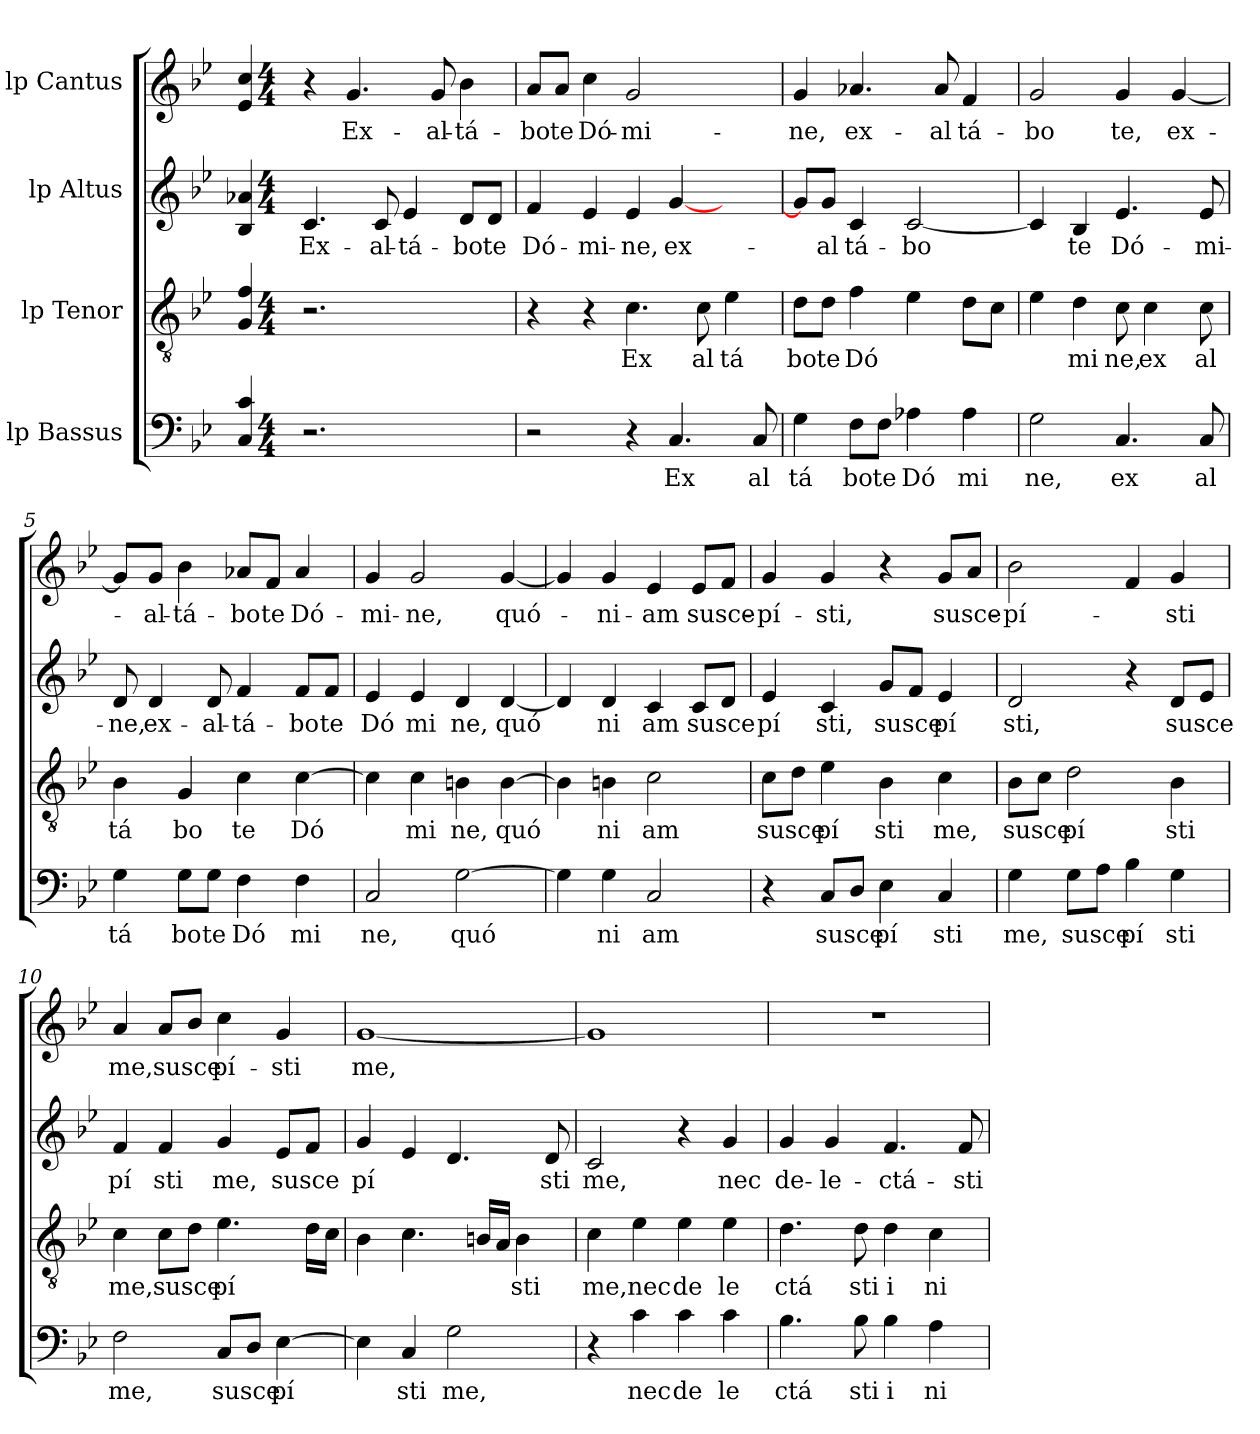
**kern	**text	**kern	**text	**kern	**text	**kern	**text
*part4	*part4	*part3	*part3	*part2	*part2	*part1	*part1
*staff4	*staff4	*staff3	*staff3	*staff2	*staff2	*staff1	*staff1
*I"lp Bassus	*	*I"lp Tenor	*	*I"lp Altus	*	*I"lp Cantus	*
!!LO:PB:g=z
*stria5	*	*stria5	*	*stria5	*	*stria5	*
*clefF4	*	*clefGv2	*	*clefG2	*	*clefG2	*
*k[b-e-]	*	*k[b-e-]	*	*k[b-e-]	*	*k[b-e-]	*
*B-:	*	*B-:	*	*B-:	*	*B-:	*
=1	=1	=1	=1	=1	=1	=1	=1
4c/ 4C/	.	4f/ 4G/	.	4a-X/ 4B-/	.	4cc/ 4e-/	.
*M4/4	*	*M4/4	*	*M4/4	*	*M4/4	*
*met(c)	*	*met(c)	*	*met(c)	*	*met(c)	*
!	!	!	!	!	!LO:LY:b:cj	!	!
2.r	.	2.r	.	4.c/	Ex-	4r	.
!	!	!	!	!	!	!	!LO:LY:b:cj
.	.	.	.	.	.	4.g/	Ex-
!	!	!	!	!	!LO:LY:b:cj	!	!
.	.	.	.	8c/	-al-	.	.
!	!	!	!	!	!LO:LY:b:cj	!	!
.	.	.	.	4e-/	-tá-	.	.
!	!	!	!	!	!	!	!LO:LY:b:cj
.	.	.	.	.	.	8g/	-al-
!	!	!	!	!	!LO:LY:b:cj	!	!LO:LY:b:cj
4ryy	.	4ryy	.	8d/L	-bo	4b-\	-tá-
!	!	!	!	!	!LO:LY:b:cj	!	!
.	.	.	.	8d/J	te	.	.
=2	=2	=2	=2	=2	=2	=2	=2
!	!	!	!	!	!LO:LY:b:cj	!	!LO:LY:b:cj
2r	.	4r	.	4f/	Dó-	8a/L	-bo
!	!	!	!	!	!	!	!LO:LY:b:cj
.	.	.	.	.	.	8a/J	te
!	!	!	!	!	!LO:LY:b:cj	!	!LO:LY:b:cj
.	.	4r	.	4e-/	-mi-	4cc\	Dó-
!	!	!	!LO:LY:b:cj	!	!LO:LY:b:cj	!	!LO:LY:b:cj
4r	.	4.c\	Ex	4e-/	-ne,	2g/	-mi-
!	!LO:LY:b:cj	!	!	!	!LO:LY:b:cj	!	!
4.C/	Ex	.	.	[<4g/	ex-	.	.
!	!	!	!LO:LY:b:cj	!	!	!	!
.	.	8c\	al	.	.	.	.
!	!	!	!LO:LY:b:cj	!	!	!	!
.	.	4e-\	tá	4ryy	.	4ryy	.
!	!LO:LY:b:cj	!	!	!	!	!	!
8C/	al	.	.	.	.	.	.
=3	=3	=3	=3	=3	=3	=3	=3
!	!LO:LY:b:cj	!	!LO:LY:b:cj	!	!	!	!LO:LY:b:cj
4G\	tá	8d\L	bo	8g/L]	.	4g/	-ne,
!	!	!	!LO:LY:b:cj	!	!LO:LY:b:cj	!	!
.	.	8d\J	te	8g/J	-al	.	.
!	!LO:LY:b:cj	!	!LO:LY:b:cj	!	!LO:LY:b:cj	!	!LO:LY:b:cj
8F\L	bo	4f\	Dó	4c/	tá-	4.a-X/	ex-
!	!LO:LY:b:cj	!	!	!	!	!	!
8F\J	te	.	.	.	.	.	.
!	!LO:LY:b:cj	!	!	!	!LO:LY:b:cj	!	!
4A-X\	Dó	4e-\	.	[<2c/	-bo	.	.
!	!	!	!	!	!	!	!LO:LY:b:cj
.	.	.	.	.	.	8a-/	-al
!	!LO:LY:b:cj	!	!	!	!	!	!LO:LY:b:cj
4A-\	mi	8d\L	.	.	.	4f/	tá-
.	.	8c\J	.	.	.	.	.
=4	=4	=4	=4	=4	=4	=4	=4
!	!LO:LY:b:cj	!	!	!	!	!	!LO:LY:b:cj
2G\	ne,	4e-\	.	4c/]	.	2g/	-bo
!	!	!	!LO:LY:b:cj	!	!LO:LY:b:cj	!	!
.	.	4d\	mi	4B-/	te	.	.
!	!LO:LY:b:cj	!	!LO:LY:b:cj	!	!LO:LY:b:cj	!	!LO:LY:b:cj
4.C/	ex	8c\	ne,	4.e-/	Dó-	4g/	te,
!	!	!	!LO:LY:b:cj	!	!	!	!
.	.	4c\	ex	.	.	.	.
!	!	!	!	!	!	!	!LO:LY:b:cj
.	.	.	.	.	.	[<4g/	ex-
!	!LO:LY:b:cj	!	!LO:LY:b:cj	!	!LO:LY:b:cj	!	!
8C/	al	8c\	al	8e-/	-mi-	.	.
=5	=5	=5	=5	=5	=5	=5	=5
!	!LO:LY:b:cj	!	!LO:LY:b:cj	!	!LO:LY:b:cj	!	!
4G\	tá	4B-\	tá	8d/	-ne,	8g/L]	.
!	!	!	!	!	!LO:LY:b:cj	!	!LO:LY:b:cj
.	.	.	.	4d/	ex-	8g/J	-al-
!	!LO:LY:b:cj	!	!LO:LY:b:cj	!	!	!	!LO:LY:b:cj
8G\L	bo	4G/	bo	.	.	4b-\	-tá-
!	!LO:LY:b:cj	!	!	!	!LO:LY:b:cj	!	!
8G\J	te	.	.	8d/	-al-	.	.
!	!LO:LY:b:cj	!	!LO:LY:b:cj	!	!LO:LY:b:cj	!	!LO:LY:b:cj
4F\	Dó	4c\	te	4f/	-tá-	8a-X/L	-bo
!	!	!	!	!	!	!	!LO:LY:b:cj
.	.	.	.	.	.	8f/J	te
!	!LO:LY:b:cj	!	!LO:LY:b:cj	!	!LO:LY:b:cj	!	!LO:LY:b:cj
4F\	mi	[<4c\	Dó	8f/L	-bo	4a-/	Dó-
!	!	!	!	!	!LO:LY:b:cj	!	!
.	.	.	.	8f/J	te	.	.
!!LO:LB:g=z
=6	=6	=6	=6	=6	=6	=6	=6
!	!LO:LY:b:cj	!	!	!	!LO:LY:b:cj	!	!LO:LY:b:cj
2C/	ne,	4c\]	.	4e-/	Dó	4g/	-mi-
!	!	!	!LO:LY:b:cj	!	!LO:LY:b:cj	!	!LO:LY:b:cj
.	.	4c\	mi	4e-/	mi	2g/	-ne,
!	!LO:LY:b:cj	!	!LO:LY:b:cj	!	!LO:LY:b:cj	!	!
[>2G\	quó	4Bn\	ne,	4d/	ne,	.	.
!	!	!	!LO:LY:b:cj	!	!LO:LY:b:cj	!	!LO:LY:b:cj
.	.	[>4B\	quó	[<4d/	quó	[<4g/	quó-
=7	=7	=7	=7	=7	=7	=7	=7
4G\]	.	4B\]	.	4d/]	.	4g/]	.
!	!LO:LY:b:cj	!	!LO:LY:b:cj	!	!LO:LY:b:cj	!	!LO:LY:b:cj
4G\	ni	4Bn\	ni	4d/	ni	4g/	-ni-
!	!LO:LY:b:cj	!	!LO:LY:b:cj	!	!LO:LY:b:cj	!	!LO:LY:b:cj
2C/	am	2c\	am	4c/	am	4e-/	-am
!	!	!	!	!	!LO:LY:b	!	!LO:LY:b
.	.	.	.	8c/L	susce	8e-/L	susce-
.	.	.	.	8d/J	.	8f/J	.
=8	=8	=8	=8	=8	=8	=8	=8
!	!	!	!LO:LY:b	!	!LO:LY:b:cj	!	!LO:LY:b:cj
4r	.	8c\L	susce	4e-/	pí	4g/	-pí-
.	.	8d\J	.	.	.	.	.
!	!LO:LY:b	!	!LO:LY:b:cj	!	!LO:LY:b:cj	!	!LO:LY:b:cj
8C/L	susce	4e-\	pí	4c/	sti,	4g/	-sti,
8D/J	.	.	.	.	.	.	.
!	!LO:LY:b:cj	!	!LO:LY:b:cj	!	!LO:LY:b	!	!
4E-\	pí	4B-\	sti	8g/L	susce	4r	.
.	.	.	.	8f/J	.	.	.
!	!LO:LY:b:cj	!	!LO:LY:b:cj	!	!LO:LY:b:cj	!	!LO:LY:b
4C/	sti	4c\	me,	4e-/	pí	8g/L	susce-
.	.	.	.	.	.	8a/J	.
=9	=9	=9	=9	=9	=9	=9	=9
!	!LO:LY:b:cj	!	!LO:LY:b	!	!LO:LY:b:cj	!	!LO:LY:b:cj
4G\	me,	8B-\L	susce	2d/	sti,	2b-\	-pí-
.	.	8c\J	.	.	.	.	.
!	!LO:LY:b	!	!LO:LY:b:cj	!	!	!	!
8G\L	susce	2d\	pí	.	.	.	.
8A\J	.	.	.	.	.	.	.
!	!LO:LY:b:cj	!	!	!	!	!	!
4B-\	pí	.	.	4r	.	4f/	.
!	!LO:LY:b:cj	!	!LO:LY:b:cj	!	!LO:LY:b	!	!LO:LY:b:cj
4G\	sti	4B-\	sti	8d/L	susce	4g/	-sti
.	.	.	.	8e-/J	.	.	.
=10	=10	=10	=10	=10	=10	=10	=10
!	!LO:LY:b:cj	!	!LO:LY:b:cj	!	!LO:LY:b:cj	!	!LO:LY:b:cj
2F\	me,	4c\	me,	4f/	pí	4a/	me,
!	!	!	!LO:LY:b	!	!LO:LY:b:cj	!	!LO:LY:b
.	.	8c\L	susce	4f/	sti	8a/L	susce
.	.	8d\J	.	.	.	8b-/J	.
!	!LO:LY:b	!	!LO:LY:b:cj	!	!LO:LY:b:cj	!	!LO:LY:b:cj
8C/L	susce	4.e-\	pí	4g/	me,	4cc\	pí-
8D/J	.	.	.	.	.	.	.
!	!LO:LY:b:cj	!	!	!	!LO:LY:b	!	!LO:LY:b:cj
[>4E-\	pí	.	.	8e-/L	susce	4g/	-sti
.	.	16d\L	.	8f/J	.	.	.
.	.	16c\J	.	.	.	.	.
=11	=11	=11	=11	=11	=11	=11	=11
!	!	!	!	!	!LO:LY:b:cj	!	!LO:LY:b:cj
4E-\]	.	4B-\	.	4g/	pí	[>1g	me,
!	!LO:LY:b:cj	!	!	!	!	!	!
4C/	sti	4.c\	.	4e-/	.	.	.
!	!LO:LY:b:cj	!	!	!	!	!	!
2G\	me,	.	.	4.d/	.	.	.
.	.	16Bn/L	.	.	.	.	.
.	.	16A/J	.	.	.	.	.
!	!	!	!LO:LY:b:cj	!	!	!	!
.	.	4B\	sti	.	.	.	.
!	!	!	!	!	!LO:LY:b:cj	!	!
.	.	.	.	8d/	sti	.	.
!!LO:LB:g=z
=12	=12	=12	=12	=12	=12	=12	=12
!	!	!	!LO:LY:b:cj	!	!LO:LY:b:cj	!	!
4r	.	4c\	me,	2c/	me,	1g]	.
!	!LO:LY:b:cj	!	!LO:LY:b:cj	!	!	!	!
4c\	nec	4e-\	nec	.	.	.	.
!	!LO:LY:b:cj	!	!LO:LY:b:cj	!	!	!	!
4c\	de	4e-\	de	4r	.	.	.
!	!LO:LY:b:cj	!	!LO:LY:b:cj	!	!LO:LY:b:cj	!	!
4c\	le	4e-\	le	4g/	nec	.	.
=13	=13	=13	=13	=13	=13	=13	=13
!	!LO:LY:b:cj	!	!LO:LY:b:cj	!	!LO:LY:b:cj	!	!
4.B-\	ctá	4.d\	ctá	4g/	de-	1r	.
!	!	!	!	!	!LO:LY:b:cj	!	!
.	.	.	.	4g/	-le-	.	.
!	!LO:LY:b:cj	!	!LO:LY:b:cj	!	!	!	!
8B-\	sti	8d\	sti	.	.	.	.
!	!LO:LY:b:cj	!	!LO:LY:b:cj	!	!LO:LY:b:cj	!	!
4B-\	i	4d\	i	4.f/	-ctá-	.	.
!	!LO:LY:b:cj	!	!LO:LY:b:cj	!	!	!	!
4A\	ni	4c\	ni	.	.	.	.
!	!	!	!	!	!LO:LY:b:cj	!	!
.	.	.	.	8f/	-sti	.	.
=	=	=	=	=	=	=	=
*-	*-	*-	*-	*-	*-	*-	*-
